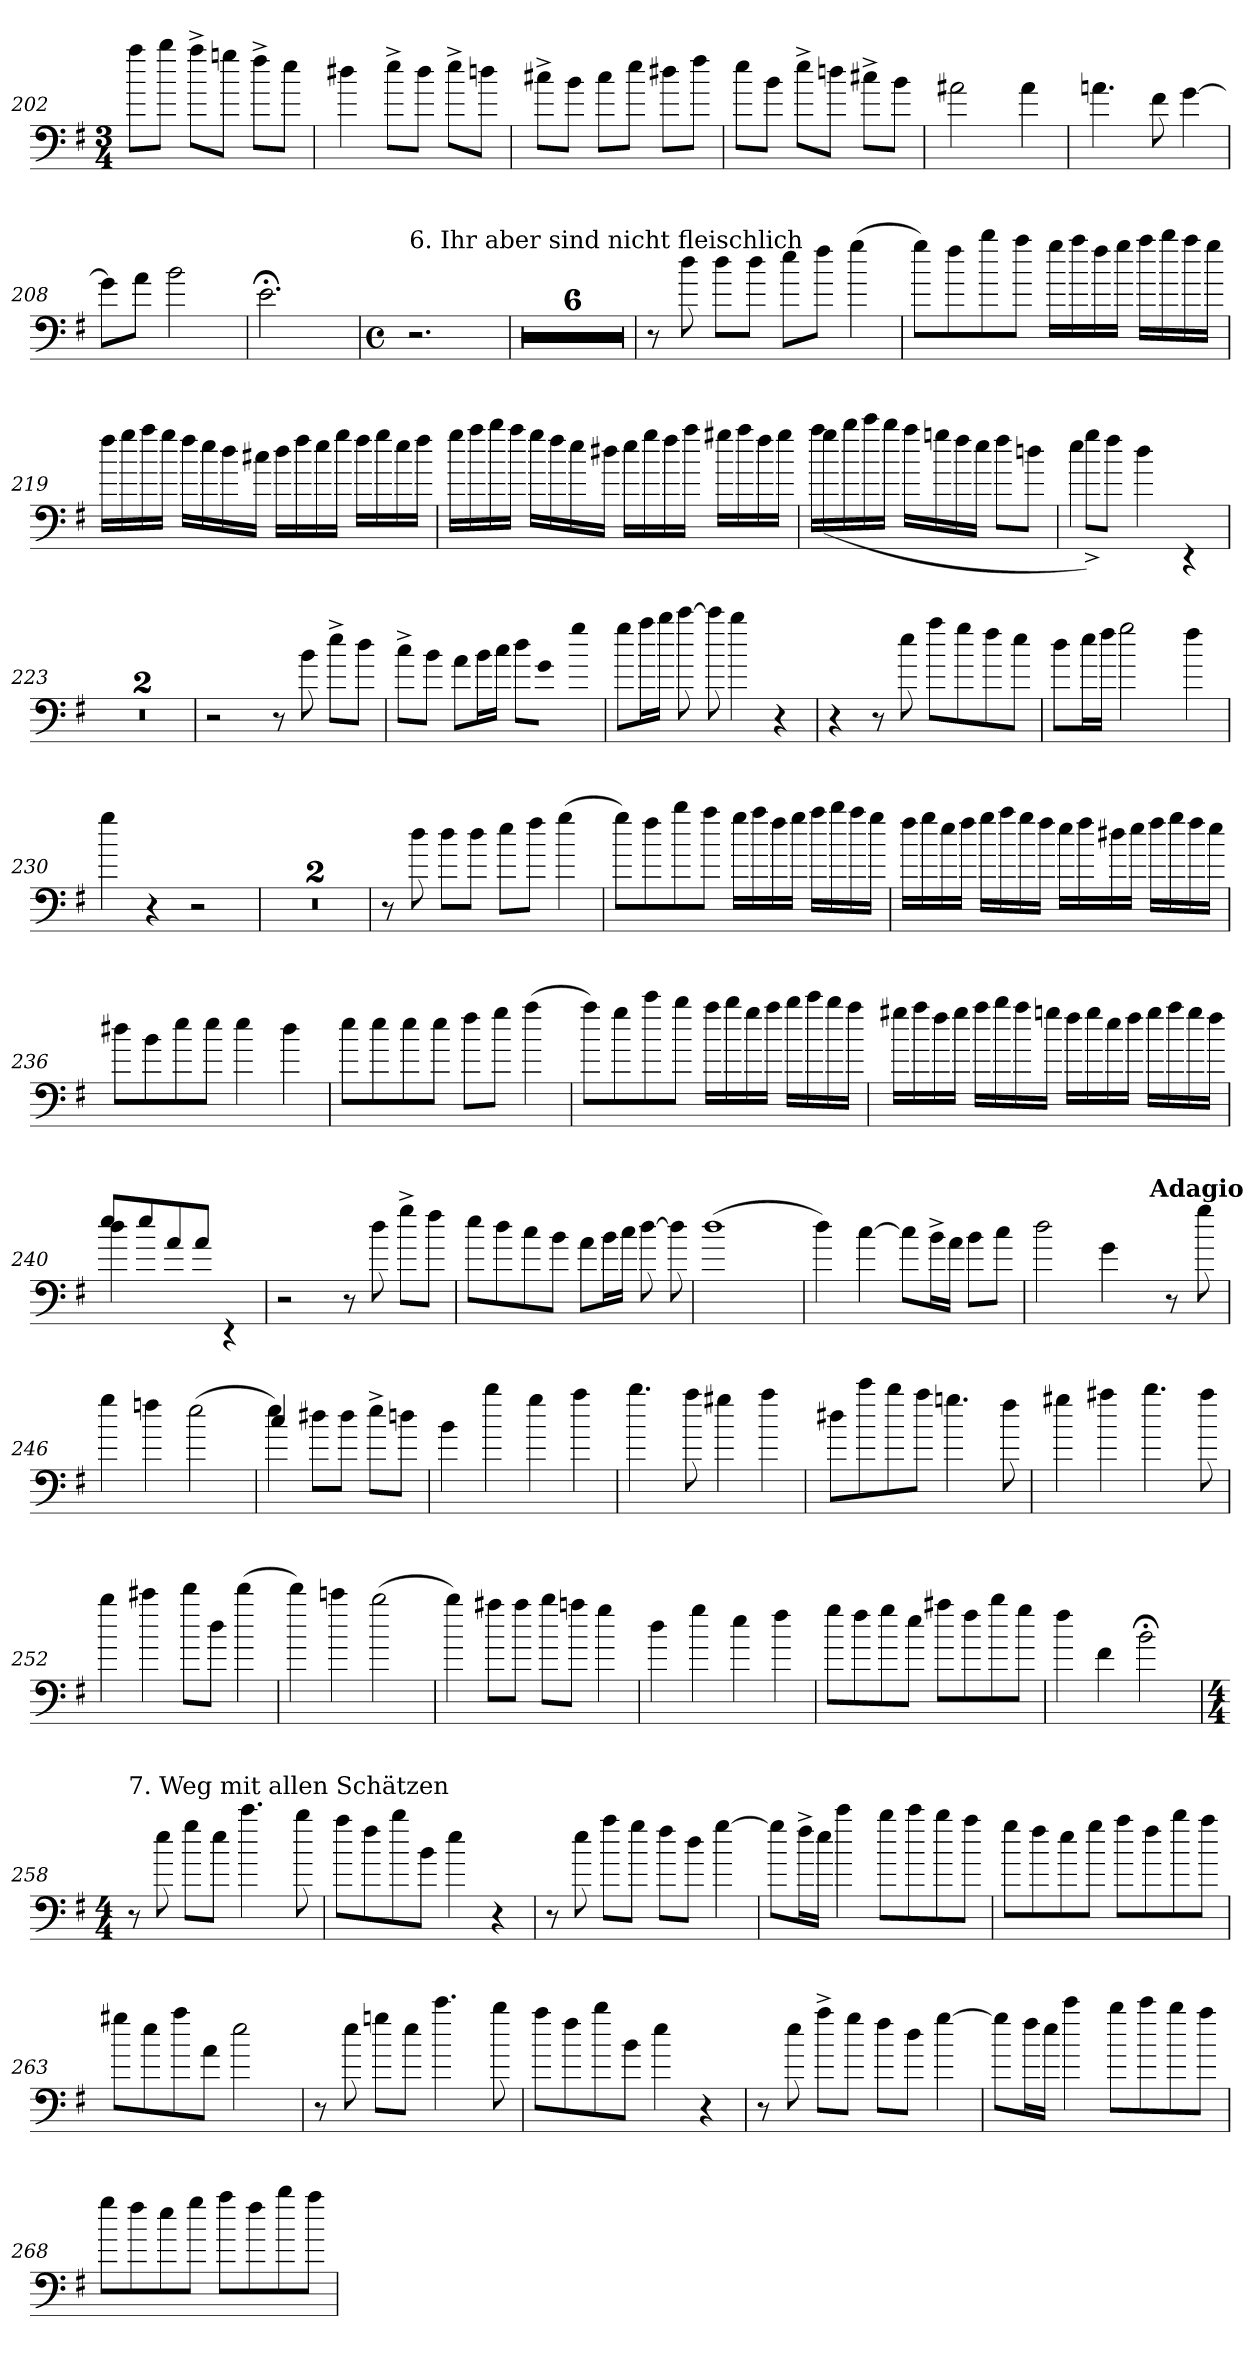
**kern
*part1
*staff1
*clefF4
*k[f#]
*G:
*M3/4
=202
8aa\L
8bb\J
8aa^>\L
8ggn\J
8ff#^>\L
8ee\J
!!LO:LB:g=z
=203
4dd#X\
8ee^>\L
8dd#\J
8ee^>\L
8ddn\J
=204
8cc#X^>\L
8b\J
8cc#\L
8ee\J
8dd#X\L
8ff#\J
=205
8ee\L
8b\J
8ee^>\L
8ddn\J
8cc#X^>\L
8b\J
=206
2a#X\
4a#\
=207
4.an\
8f#\
[<4g\
=208
8g\L]
8a\J
2b\
=209
2.e;<\
!!LO:LB:g=z
=210
*M4/4
*met(c)
32ryy
!LO:TX:a:t=6. Ihr aber sind nicht fleischlich
2.r
=211
1r
=212
1r
=213
1r
=214
1r
=215
1r
=216
1r
=217
8r
8dd\
8dd\L
8dd\J
8ee\L
8ff#\J
(>4gg\
=218
8gg\L)
8ff#\
8bb\
8aa\J
16gg\LL
16aa\
16ff#\
16gg\JJ
16aa\LL
16bb\
16aa\
16gg\JJ
!!LO:LB:g=z
=219
16ff#\LL
16gg\
16aa\
16gg\JJ
16ff#\LL
16ee\
16dd\
16cc#X\JJ
16dd\LL
16ff#\
16ee\
16gg\JJ
16ff#\LL
16gg\
16ee\
16ff#\JJ
=220
16gg\LL
16aa\
16bb\
16aa\JJ
16gg\LL
16ff#\
16ee\
16dd#X\JJ
16ee\LL
16gg\
16ff#\
16aa\JJ
16gg#X\LL
16aa\
16ff#\
16gg#\JJ
!!LO:LB:g=z
=221
*^
16aa\LL	(>4gg\
16bb\	.
16ccc\	.
16bb\JJ	.
16aa\LL	2ryy
16ggn\	.
16ff#\	.
16ee\JJ	.
8ff#\L	.
8ddn\J	.
=222	=222
4ee\	8gg^<\L)
.	8ff#\J
2ryy	4dd\
.	4rEE
*v	*v
=223
1r
=224
1r
=225
2r
8r
8b\
8ee^>\L
8dd\J
=226
8cc^>\L
8b\J
*Xtuplet
12a\L
24b\L
24cc\JJ
12dd\L
8g\J
4gg\
!!LO:LB:g=z
=227
12gg\L
24aa\L
24bb\JJ
[12ccc\
12ccc\]
4bb\
4r
=228
4r
8r
8ee\
8aa\L
8gg\
8ff#\
8ee\J
=229
8dd\L
16ee\L
16ff#\JJ
2gg\
4ff#\
=230
4gg\
4r
2r
=231
1r
=232
1r
!!LO:PB:g=z
=233
8r
8dd\
8dd\L
8dd\J
8ee\L
8ff#\J
(>4gg\
=234
8gg\L)
8ff#\
8bb\
8aa\J
16gg\LL
16aa\
16ff#\
16gg\JJ
16aa\LL
16bb\
16aa\
16gg\JJ
=235
16ff#\LL
16gg\
16ee\
16ff#\JJ
16gg\LL
16aa\
16gg\
16ff#\JJ
16ee\LL
16ff#\
16dd#X\
16ee\JJ
16ff#\LL
16gg\
16ff#\
16ee\JJ
!!LO:LB:g=z
=236
8dd#X\L
8b\
8ee\
8ee\J
4ee\
4dd#\
=237
8ee\L
8ee\
8ee\
8ee\J
8ff#\L
8gg\J
(>4aa\
=238
8aa\L)
8gg\
8ccc\
8bb\J
16aa\LL
16bb\
16gg\
16aa\JJ
16bb\LL
16ccc\
16bb\
16aa\JJ
!!LO:LB:g=z
=239
16gg#X\LL
16aa\
16ff#\
16gg#\JJ
16aa\LL
16bb\
16aa\
16ggn\JJ
16ff#\LL
16gg\
16ee\
16ff#\JJ
16gg\LL
16aa\
16gg\
16ff#\JJ
=240
*^
4dd\	8ee/L
.	8ee/
2ryy	8a/
.	8a/J
.	4rEE
*v	*v
=241
2r
8r
8dd\
8gg^>\L
8ff#\J
=242
8ee\L
8dd\
8cc\
8b\J
12a\L
24b\L
24cc\JJ
[12dd\
12dd\]
!!LO:LB:g=z
=243
(>1dd
=244
4dd\)
[<4cc\
8cc\L]
16b^>\L
16a\JJ
8b\L
8cc\J
=245
*^
2dd\	3%2ryy
4g\	.
.	24ryy
!	!LO:TX:a:B:t=Adagio
.	6..ryy
8r	.
8gg\	.
*v	*v
=246
4gg\
4ffn\
(>2ee\
=247
*^
4ee\)	4cc/
8dd#X\L	2ryy
8dd#\J	.
8ee^<\L	.
8ddn\J	.
*v	*v
=248
4b\
4bb\
4gg\
4aa\
!!LO:LB:g=z
=249
4.bb\
8aa\
4gg#X\
4aa\
=250
8dd#X\L
8ccc\
8bb\
8aa\J
4.ggn\
8ff#\
=251
4gg#X\
4aa#X\
4.bb\
8aa#\
=252
4bb\
4ccc#X\
8ddd\L
8dd\J
(>4ddd\
=253
4ddd\)
4cccn\
(>2bb\
!!LO:LB:g=z
=254
4bb\)
8aa#X\L
8aa#\J
8bb\L
8aan\J
4gg\
=255
4dd\
4gg\
4ee\
4ff#\
=256
8gg\L
8ff#\
8gg\
8ee\J
8aa#X\L
8ff#\
8bb\
8gg\J
=257
4ff#\
4f#\
2b;<\
!!LO:LB:g=z
=258
*M4/4
!LO:TX:a:t=7. Weg mit allen Schätzen
8r
8ee\
8gg\L
8ee\J
4.ccc\
8bb\
=259
8aa\L
8ff#\
8bb\
8b\J
4ee\
4r
=260
8r
8ee\
8aa\L
8gg\J
8ff#\L
8dd\J
[>4gg\
=261
8gg\L]
16ff#^>\L
16ee\JJ
4ccc\
8bb\L
8ccc\
8bb\
8aa\J
!!LO:LB:g=z
=262
8gg\L
8ff#\
8ee\
8gg\J
8aa\L
8ff#\
8bb\
8aa\J
=263
8gg#X\L
8ee\
8aa\
8a\J
2ee\
=264
8r
8ee\
8ggn\L
8ee\J
4.ccc\
8bb\
=265
8aa\L
8ff#\
8bb\
8b\J
4ee\
4r
=266
8r
8ee\
8aa^>\L
8gg\J
8ff#\L
8dd\J
[<4gg\
!!LO:LB:g=z
=267
8gg\L]
16ff#\L
16ee\JJ
4ccc\
8bb\L
8ccc\
8bb\
8aa\J
=268
8gg\L
8ff#\
8ee\
8gg\J
8aa\L
8ff#\
8bb\
8aa\J
=
*-
